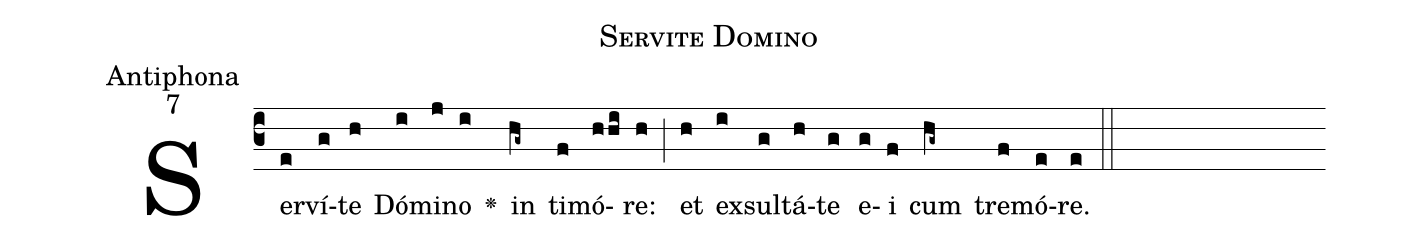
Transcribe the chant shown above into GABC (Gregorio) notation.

name:Servite Domino;
office-part:Antiphona;
mode:7;
%%
(c3)Ser(e)ví(g)te(h) Dó(i)mi(j)no(i) <v>\greheightstar</v>() in(hg~) ti(f)mó(hhi)re:(h) (;) et(h) ex(i)sul(g)tá(h)te(g) e(g)i(f) cum(hg~) tre(f)mó(e)re.(e) (::)
